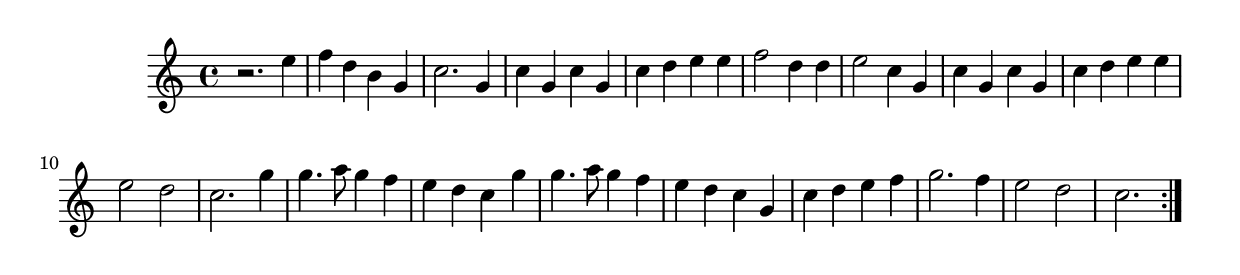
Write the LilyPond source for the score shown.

\version "2.18.2"
\relative c'' {
  \time 4/4
  \key c \major

  r2. e4 | f d b g | c2. g4 | c g c g | c d e e | f2 d4 d |
  e2 c4 g | c g c g | c d e e | e2 d | c2. g'4 |
  g4. a8 g4 f | e d c g' | g4. a8 g4 f | e d c g | c d e f | g2. f4 |
  e2 d c2.

  \bar ":|."
}
